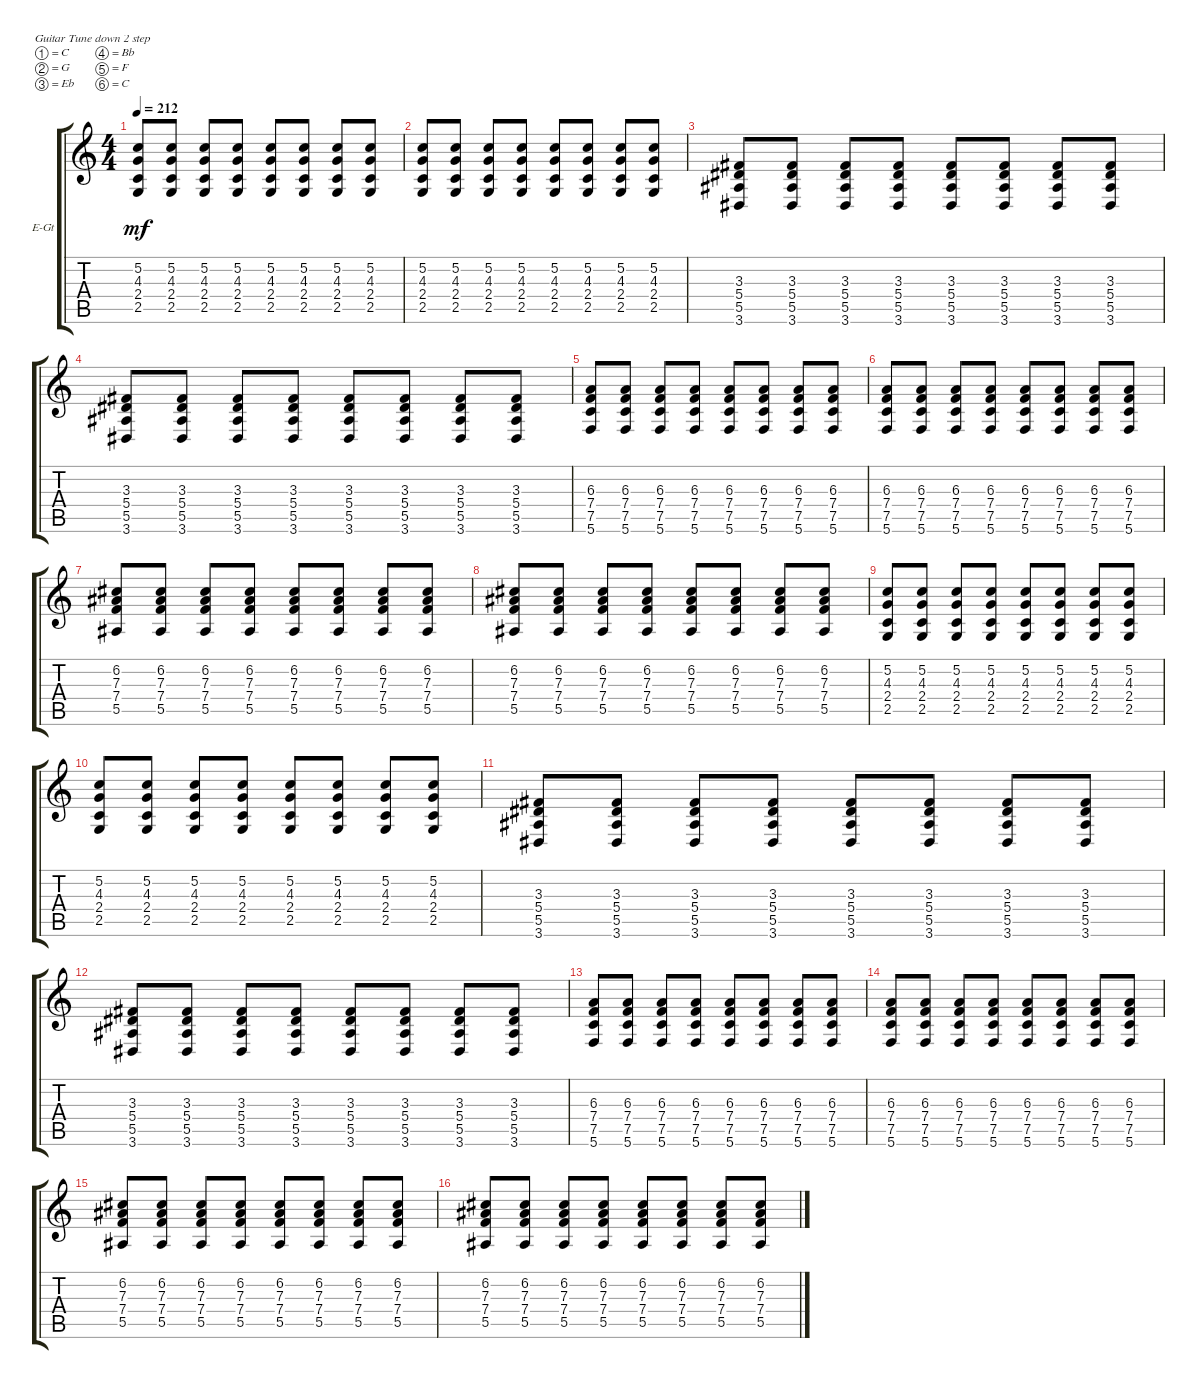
\defaultSystemsLayout 4
\bracketExtendMode groupsimilarinstruments
\firstSystemTrackNameOrientation horizontal
\otherSystemsTrackNameOrientation horizontal
\track ("Knight Rhythm" "E-Gt") {instrument overdrivenguitar}
\staff {score tabs}
\tuning (C4 G3 Eb3 Bb2 F2 C2)
\ts (4 4)
\tempo 212
\clef g2
\ks c
(2.5 2.4 4.3 5.2).8{dy mf} (2.5 2.4 4.3 5.2).8 (2.5 2.4 4.3 5.2).8 (2.5 2.4 4.3 5.2).8 (2.5 2.4 4.3 5.2).8 (2.5 2.4 4.3 5.2).8 (2.5 2.4 4.3 5.2).8 (2.5 2.4 4.3 5.2).8 |
(2.5 2.4 4.3 5.2).8 (2.5 2.4 4.3 5.2).8 (2.5 2.4 4.3 5.2).8 (2.5 2.4 4.3 5.2).8 (2.5 2.4 4.3 5.2).8 (2.5 2.4 4.3 5.2).8 (2.5 2.4 4.3 5.2).8 (2.5 2.4 4.3 5.2).8 |
(3.6 5.5 5.4 3.3).8 (3.6 5.5 5.4 3.3).8 (3.6 5.5 5.4 3.3).8 (3.6 5.5 5.4 3.3).8 (3.6 5.5 5.4 3.3).8 (3.6 5.5 5.4 3.3).8 (3.6 5.5 5.4 3.3).8 (3.3 5.4 5.5 3.6).8 |
(3.6 5.5 5.4 3.3).8 (3.6 5.5 5.4 3.3).8 (3.6 5.5 5.4 3.3).8 (3.6 5.5 5.4 3.3).8 (3.6 5.5 5.4 3.3).8 (3.6 5.5 5.4 3.3).8 (3.6 5.5 5.4 3.3).8 (3.6 5.5 5.4 3.3).8 |
(6.3 7.4 7.5 5.6).8 (6.3 7.4 7.5 5.6).8 (6.3 7.4 7.5 5.6).8 (6.3 7.4 7.5 5.6).8 (6.3 7.4 7.5 5.6).8 (6.3 7.4 7.5 5.6).8 (6.3 7.4 7.5 5.6).8 (6.3 7.4 7.5 5.6).8 |
(6.3 7.4 7.5 5.6).8 (6.3 7.4 7.5 5.6).8 (6.3 7.4 7.5 5.6).8 (6.3 7.4 7.5 5.6).8 (6.3 7.4 7.5 5.6).8 (6.3 7.4 7.5 5.6).8 (6.3 7.4 7.5 5.6).8 (6.3 7.4 7.5 5.6).8 |
(5.5 7.4 7.3 6.2).8 (5.5 7.4 7.3 6.2).8 (5.5 7.4 7.3 6.2).8 (5.5 7.4 7.3 6.2).8 (5.5 7.4 7.3 6.2).8 (5.5 7.4 7.3 6.2).8 (5.5 7.4 7.3 6.2).8 (5.5 7.4 7.3 6.2).8 |
(5.5 7.4 7.3 6.2).8 (5.5 7.4 7.3 6.2).8 (5.5 7.4 7.3 6.2).8 (5.5 7.4 7.3 6.2).8 (5.5 7.4 7.3 6.2).8 (5.5 7.4 7.3 6.2).8 (5.5 7.4 7.3 6.2).8 (5.5 7.4 7.3 6.2).8 |
(2.5 2.4 4.3 5.2).8 (2.5 2.4 4.3 5.2).8 (2.5 2.4 4.3 5.2).8 (2.5 2.4 4.3 5.2).8 (2.5 2.4 4.3 5.2).8 (2.5 2.4 4.3 5.2).8 (2.5 2.4 4.3 5.2).8 (2.5 2.4 4.3 5.2).8 |
(2.5 2.4 4.3 5.2).8 (2.5 2.4 4.3 5.2).8 (2.5 2.4 4.3 5.2).8 (2.5 2.4 4.3 5.2).8 (2.5 2.4 4.3 5.2).8 (2.5 2.4 4.3 5.2).8 (2.5 2.4 4.3 5.2).8 (2.5 2.4 4.3 5.2).8 |
(3.6 5.5 5.4 3.3).8 (3.6 5.5 5.4 3.3).8 (3.6 5.5 5.4 3.3).8 (3.6 5.5 5.4 3.3).8 (3.6 5.5 5.4 3.3).8 (3.6 5.5 5.4 3.3).8 (3.6 5.5 5.4 3.3).8 (3.3 5.4 5.5 3.6).8 |
(3.6 5.5 5.4 3.3).8 (3.6 5.5 5.4 3.3).8 (3.6 5.5 5.4 3.3).8 (3.6 5.5 5.4 3.3).8 (3.6 5.5 5.4 3.3).8 (3.6 5.5 5.4 3.3).8 (3.6 5.5 5.4 3.3).8 (3.6 5.5 5.4 3.3).8 |
(6.3 7.4 7.5 5.6).8 (6.3 7.4 7.5 5.6).8 (6.3 7.4 7.5 5.6).8 (6.3 7.4 7.5 5.6).8 (6.3 7.4 7.5 5.6).8 (6.3 7.4 7.5 5.6).8 (6.3 7.4 7.5 5.6).8 (6.3 7.4 7.5 5.6).8 |
(6.3 7.4 7.5 5.6).8 (6.3 7.4 7.5 5.6).8 (6.3 7.4 7.5 5.6).8 (6.3 7.4 7.5 5.6).8 (6.3 7.4 7.5 5.6).8 (6.3 7.4 7.5 5.6).8 (6.3 7.4 7.5 5.6).8 (6.3 7.4 7.5 5.6).8 |
(5.5 7.4 7.3 6.2).8 (5.5 7.4 7.3 6.2).8 (5.5 7.4 7.3 6.2).8 (5.5 7.4 7.3 6.2).8 (5.5 7.4 7.3 6.2).8 (5.5 7.4 7.3 6.2).8 (5.5 7.4 7.3 6.2).8 (5.5 7.4 7.3 6.2).8 |
(5.5 7.4 7.3 6.2).8 (5.5 7.4 7.3 6.2).8 (5.5 7.4 7.3 6.2).8 (5.5 7.4 7.3 6.2).8 (5.5 7.4 7.3 6.2).8 (5.5 7.4 7.3 6.2).8 (5.5 7.4 7.3 6.2).8 (5.5 7.4 7.3 6.2).8
